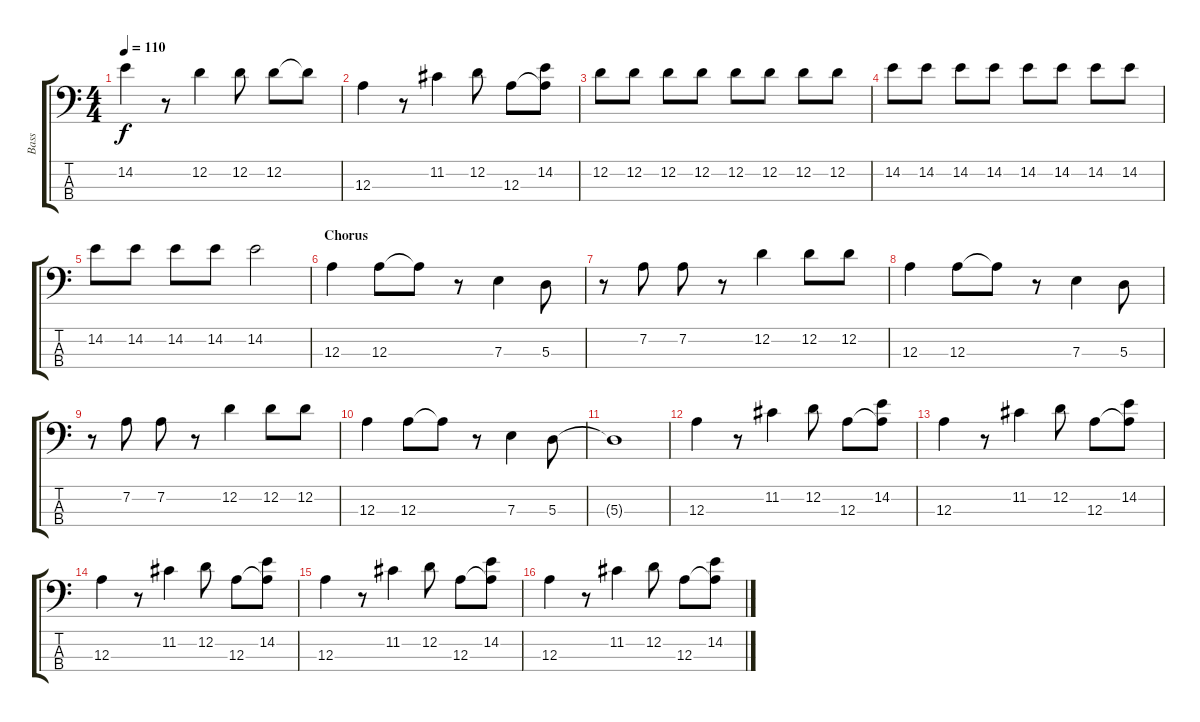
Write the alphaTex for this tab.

\track ("Bass" "Bass") {instrument electricbasspick}
\staff {score tabs}
\tuning (G2 D2 A1 E1) {hide}
\ts (4 4)
\tempo 110
\clef f4
\ks c
14.2.4{dy f} r.8 12.2.4 12.2.8 12.2.8 12.2{t}.8 |
12.3.4 r.8 11.2.4 12.2.8 12.3.8 (14.2 12.3{t}).8 |
12.2.8 12.2.8 12.2.8 12.2.8 12.2.8 12.2.8 12.2.8 12.2.8 |
14.2.8 14.2.8 14.2.8 14.2.8 14.2.8 14.2.8 14.2.8 14.2.8 |
14.2.8 14.2.8 14.2.8 14.2.8 14.2.2 |
\section ("" "Chorus")
12.3.4 12.3.8 12.3{t}.8 r.8 7.3.4 5.3.8 |
r.8 7.2.8 7.2.8 r.8 12.2.4 12.2.8 12.2.8 |
12.3.4 12.3.8 12.3{t}.8 r.8 7.3.4 5.3.8 |
r.8 7.2.8 7.2.8 r.8 12.2.4 12.2.8 12.2.8 |
12.3.4 12.3.8 12.3{t}.8 r.8 7.3.4 5.3.8 |
5.3{t}.1 |
12.3.4 r.8 11.2.4 12.2.8 12.3.8 (14.2 12.3{t}).8 |
12.3.4 r.8 11.2.4 12.2.8 12.3.8 (14.2 12.3{t}).8 |
12.3.4 r.8 11.2.4 12.2.8 12.3.8 (14.2 12.3{t}).8 |
12.3.4 r.8 11.2.4 12.2.8 12.3.8 (14.2 12.3{t}).8 |
12.3.4 r.8 11.2.4 12.2.8 12.3.8 (14.2 12.3{t}).8
